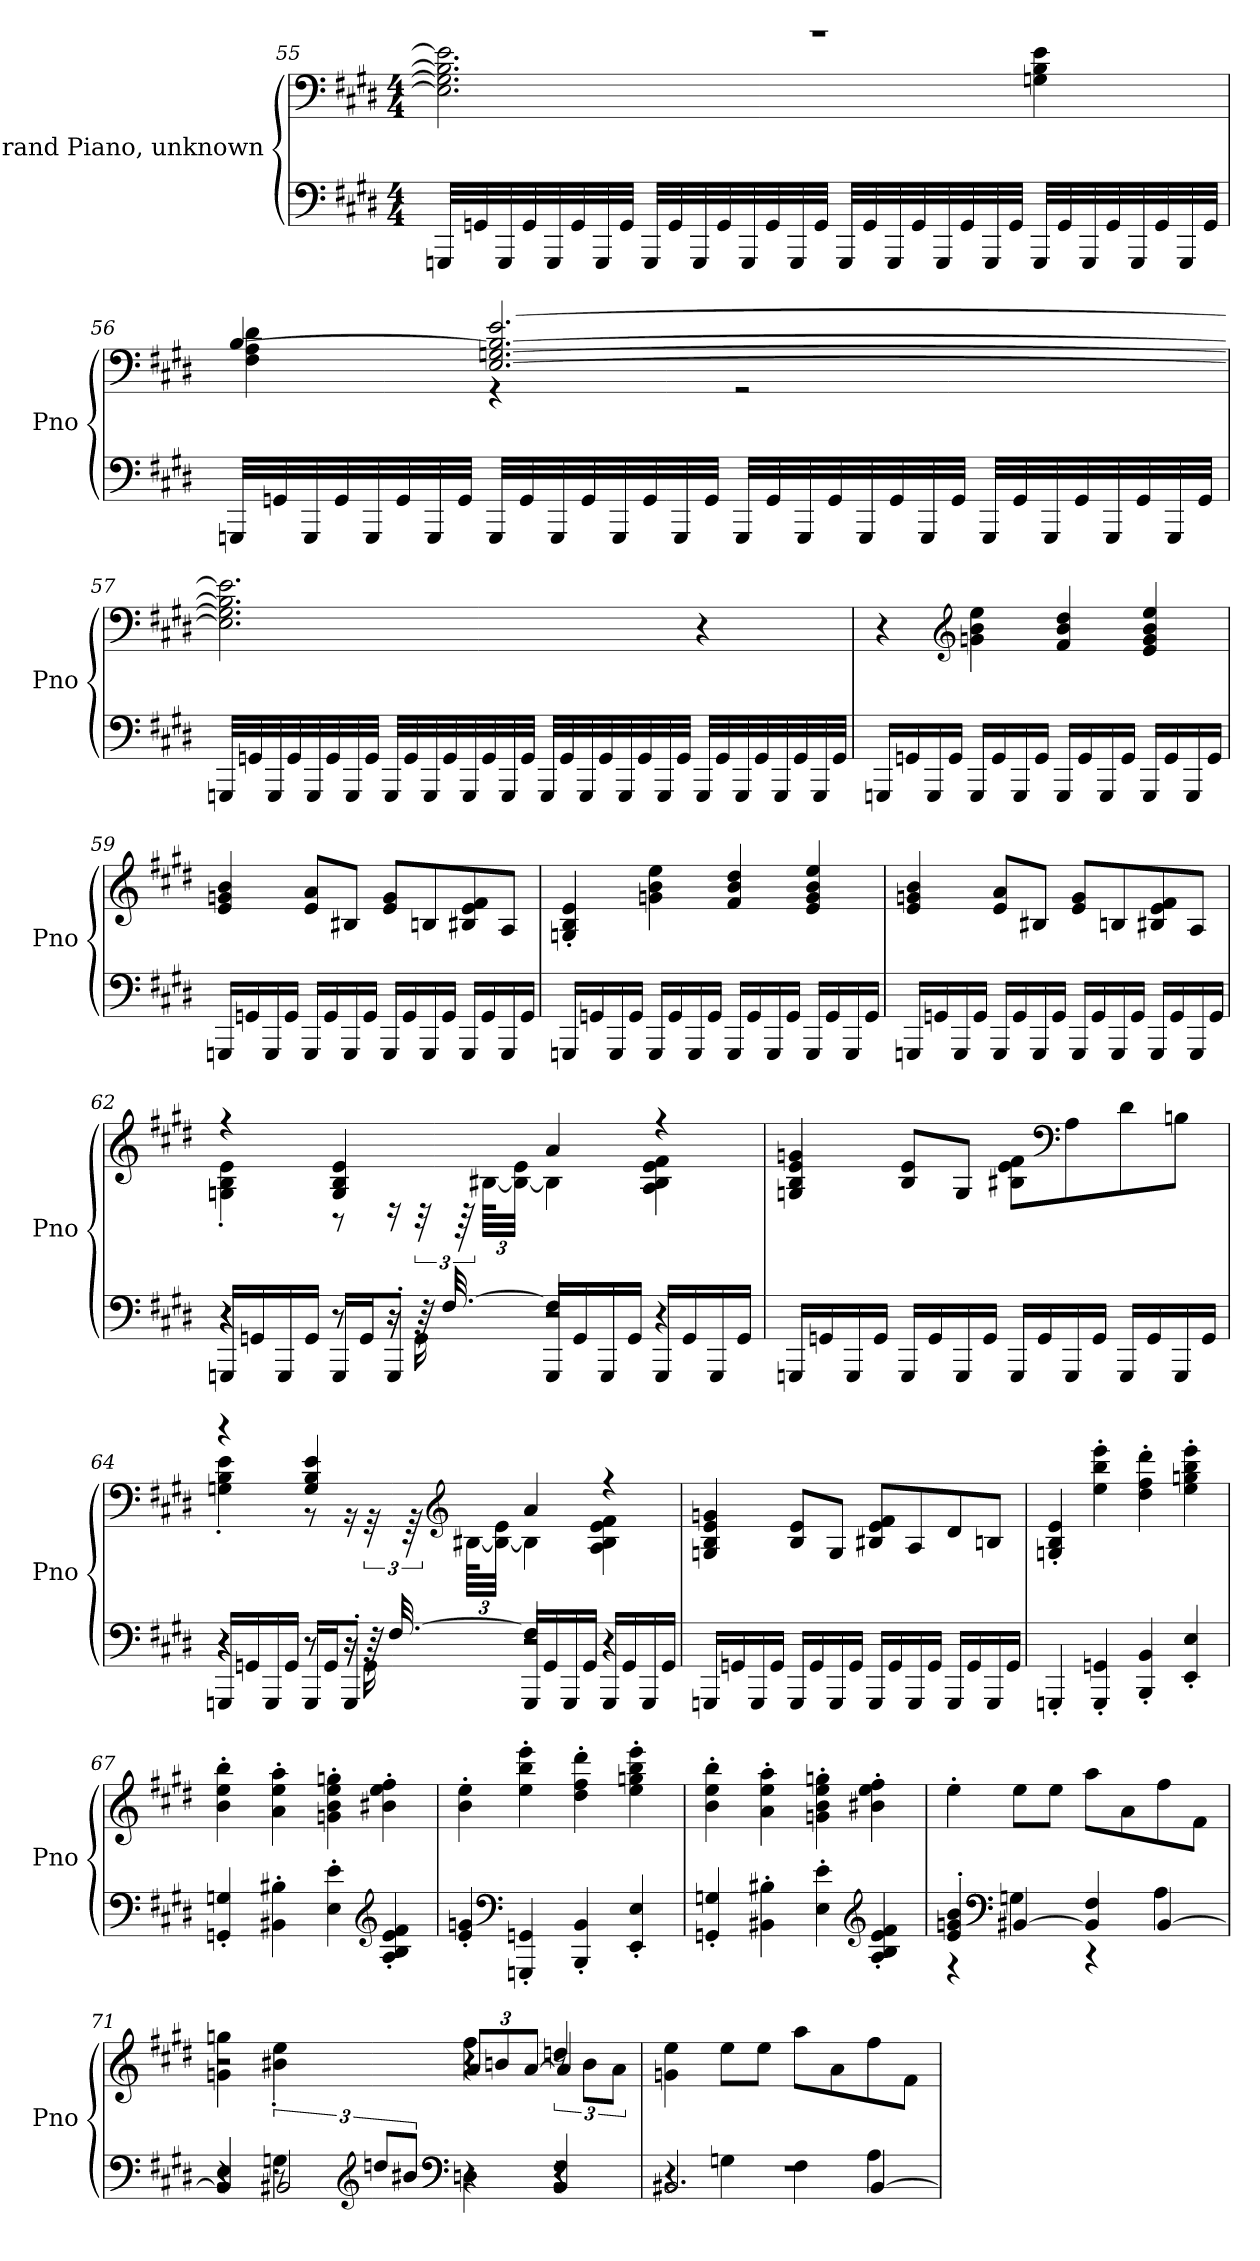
**kern	**kern
*part1	*part1
*staff2	*staff1
*I"Grand Piano, unknown	*
*I'Pno	*
!!LO:LB:g=z
*clefF4	*clefF4
*k[f#c#g#d#]	*k[f#c#g#d#]
*M4/4	*M4/4
=55	=55
*	*^
32GGGn/LLL	1r	2.E\] 2.G\] 2.B\] 2.e\]
32GGn/	.	.
32GGG/	.	.
32GG/	.	.
32GGG/	.	.
32GG/	.	.
32GGG/	.	.
32GG/JJJ	.	.
32GGG/LLL	.	.
32GG/	.	.
32GGG/	.	.
32GG/	.	.
32GGG/	.	.
32GG/	.	.
32GGG/	.	.
32GG/JJJ	.	.
32GGG/LLL	.	.
32GG/	.	.
32GGG/	.	.
32GG/	.	.
32GGG/	.	.
32GG/	.	.
32GGG/	.	.
32GG/JJJ	.	.
32GGG/LLL	.	4Gn\ 4B\ 4e\
32GG/	.	.
32GGG/	.	.
32GG/	.	.
32GGG/	.	.
32GG/	.	.
32GGG/	.	.
32GG/JJJ	.	.
!!LO:LB:g=z	!!
=56	=56	=56
32GGGn/LLL	[4B/	4F#\ 4A\ 4d#\
32GGn/	.	.
32GGG/	.	.
32GG/	.	.
32GGG/	.	.
32GG/	.	.
32GGG/	.	.
32GG/JJJ	.	.
32GGG/LLL	[2.E/ [2.Gn/ 2.B/_ [2.e/	4r
32GG/	.	.
32GGG/	.	.
32GG/	.	.
32GGG/	.	.
32GG/	.	.
32GGG/	.	.
32GG/JJJ	.	.
32GGG/LLL	.	2r
32GG/	.	.
32GGG/	.	.
32GG/	.	.
32GGG/	.	.
32GG/	.	.
32GGG/	.	.
32GG/JJJ	.	.
32GGG/LLL	.	.
32GG/	.	.
32GGG/	.	.
32GG/	.	.
32GGG/	.	.
32GG/	.	.
32GGG/	.	.
32GG/JJJ	.	.
*	*v	*v
!!LO:LB:g=z
=57	=57
32GGGn/LLL	2.E\] 2.G\] 2.B\] 2.e\]
32GGn/	.
32GGG/	.
32GG/	.
32GGG/	.
32GG/	.
32GGG/	.
32GG/JJJ	.
32GGG/LLL	.
32GG/	.
32GGG/	.
32GG/	.
32GGG/	.
32GG/	.
32GGG/	.
32GG/JJJ	.
32GGG/LLL	.
32GG/	.
32GGG/	.
32GG/	.
32GGG/	.
32GG/	.
32GGG/	.
32GG/JJJ	.
32GGG/LLL	4r
32GG/	.
32GGG/	.
32GG/	.
32GGG/	.
32GG/	.
32GGG/	.
32GG/JJJ	.
!!LO:LB:g=z
=58	=58
16GGGn/LL	4r
16GGn/	.
16GGG/	.
16GG/JJ	.
*	*clefG2
16GGG/LL	4gn\ 4b\ 4ee\
16GG/	.
16GGG/	.
16GG/JJ	.
16GGG/LL	4f#/ 4b/ 4dd#/
16GG/	.
16GGG/	.
16GG/JJ	.
16GGG/LL	4e/ 4g/ 4b/ 4ee/
16GG/	.
16GGG/	.
16GG/JJ	.
=59	=59
16GGGn/LL	4e/ 4gn/ 4b/
16GGn/	.
16GGG/	.
16GG/JJ	.
16GGG/LL	8e/ 8a/L
16GG/	.
16GGG/	8B#X/J
16GG/JJ	.
16GGG/LL	8e/ 8g/L
16GG/	.
16GGG/	8Bn/
16GG/JJ	.
16GGG/LL	8B#X/ 8e/ 8f#/
16GG/	.
16GGG/	8A/J
16GG/JJ	.
!!LO:LB:g=z
=60	=60
16GGGn/LL	4Gn/' 4B/' 4e/'
16GGn/	.
16GGG/	.
16GG/JJ	.
16GGG/LL	4gn\ 4b\ 4ee\
16GG/	.
16GGG/	.
16GG/JJ	.
16GGG/LL	4f#/ 4b/ 4dd#/
16GG/	.
16GGG/	.
16GG/JJ	.
16GGG/LL	4e/ 4g/ 4b/ 4ee/
16GG/	.
16GGG/	.
16GG/JJ	.
=61	=61
16GGGn/LL	4e/ 4gn/ 4b/
16GGn/	.
16GGG/	.
16GG/JJ	.
16GGG/LL	8e/ 8a/L
16GG/	.
16GGG/	8B#X/J
16GG/JJ	.
16GGG/LL	8e/ 8g/L
16GG/	.
16GGG/	8Bn/
16GG/JJ	.
16GGG/LL	8B#X/ 8e/ 8f#/
16GG/	.
16GGG/	8A/J
16GG/JJ	.
!!LO:PB:g=z
=62	=62
*^	*^
*	*^	*	*
4r	4r	16GGGn/LL	4r	4Gn\' 4B\' 4e\'
.	.	16GGn/	.	.
.	.	16GGG/	.	.
.	.	16GG/JJ	.	.
8r	8r	16GGG/LL	4G/ 4B/ 4e/	8r
.	.	16GG/J	.	.
16r	16r	8GGG'/J	.	16r
64r	16GG\	.	.	48r
[32.F#/	.	.	.	.
.	.	.	.	96r
.	.	.	.	[96B#X\KLLL
.	.	.	.	48B#\_ 48e\JJJ
4F#/]	2r	16GGG/LL	4a/	4B#\]
.	.	16GG/	.	.
.	.	16GGG/	.	.
.	.	16GG/JJ	.	.
4r	.	16GGG/LL	4r	4A\ 4B#\ 4e\ 4f#\
.	.	16GG/	.	.
.	.	16GGG/	.	.
.	.	16GG/JJ	.	.
*v	*v	*v	*	*
*	*v	*v
=63	=63
16GGGn/LL	4Gn/ 4B/ 4e/ 4gn/
16GGn/	.
16GGG/	.
16GG/JJ	.
16GGG/LL	8B/ 8e/L
16GG/	.
16GGG/	8G/J
16GG/JJ	.
16GGG/LL	8B#X\ 8e\ 8f#\L
16GG/	.
*	*clefF4
16GGG/	8A\
16GG/JJ	.
16GGG/LL	8d#\
16GG/	.
16GGG/	8Bn\J
16GG/JJ	.
!!LO:LB:g=z
=64	=64
*^	*^
*	*^	*	*
4r	4r	16GGGn/LL	4r	4Gn\' 4B\' 4e\'
.	.	16GGn/	.	.
.	.	16GGG/	.	.
.	.	16GG/JJ	.	.
8r	8r	16GGG/LL	4G/ 4B/ 4e/	8r
.	.	16GG/J	.	.
16r	16r	8GGG'/J	.	16r
64r	16GG\	.	.	48r
[32.F#/	.	.	.	.
.	.	.	.	96r
*	*	*	*clefG2	*
.	.	.	.	[96B#X\KLLL
.	.	.	.	48B#\_ 48e\JJJ
4F#/]	2r	16GGG/LL	4a/	4B#\]
.	.	16GG/	.	.
.	.	16GGG/	.	.
.	.	16GG/JJ	.	.
4r	.	16GGG/LL	4r	4A\ 4B#\ 4e\ 4f#\
.	.	16GG/	.	.
.	.	16GGG/	.	.
.	.	16GG/JJ	.	.
*v	*v	*v	*	*
*	*v	*v
=65	=65
16GGGn/LL	4Gn/ 4B/ 4e/ 4gn/
16GGn/	.
16GGG/	.
16GG/JJ	.
16GGG/LL	8B/ 8e/L
16GG/	.
16GGG/	8G/J
16GG/JJ	.
16GGG/LL	8B#X/ 8e/ 8f#/L
16GG/	.
16GGG/	8A/
16GG/JJ	.
16GGG/LL	8d#/
16GG/	.
16GGG/	8Bn/J
16GG/JJ	.
!!LO:LB:g=z
=66	=66
4GGGn'/	4Gn/' 4B/' 4e/'
4GGG/' 4GGn/'	4ee\' 4bb\' 4eee\'
4BBB/' 4BB/'	4dd#\' 4ff#\' 4ddd#\'
4EE/' 4E/'	4ee\' 4ggn\' 4bb\' 4eee\'
=67	=67
4GGn/' 4Gn/'	4b\' 4ee\' 4bb\'
4BB#X\' 4B#X\'	4a\' 4ee\' 4aa\'
4E\' 4e\'	4gn\' 4b\' 4ee\' 4ggn\'
*clefG2	*
4A/' 4B#/' 4e/' 4f#/'	4b#X\' 4ee\' 4ff#\'
=68	=68
4e/' 4gn/'	4b\' 4ee\'
*clefF4	*
4GGGn/' 4GGn/'	4ee\' 4bb\' 4eee\'
4BBB/' 4BB/'	4dd#\' 4ff#\' 4ddd#\'
4EE/' 4E/'	4ee\' 4ggn\' 4bb\' 4eee\'
=69	=69
4GGn/' 4Gn/'	4b\' 4ee\' 4bb\'
4BB#X\' 4B#X\'	4a\' 4ee\' 4aa\'
4E\' 4e\'	4gn\' 4b\' 4ee\' 4ggn\'
*clefG2	*
4A/' 4B#/' 4e/' 4f#/'	4b#X\' 4ee\' 4ff#\'
=70	=70
*^	*
4e/' 4gn/' 4b/'	4r	4ee'\
*clefF4	*	*
[4BB#X/	4Gn\	8ee\L
.	.	8ee\J
4BB#/] 4F#/	4r	8aa\L
.	.	8a\
[4BB#/	4A\	8ff#\
.	.	8f#\J
!!LO:LB:g=z
=71	=71	=71
*	*^	*^
*	*	*	*	*^
4BB#/] 4E/	4r	4r	2r	4gn\ 4ggn\	2r
12r	4Gn\	2BB#X/	.	4b#X\' 4ee\'	.
*clefG2	*	*	*	*	*
12ddn/L	.	.	.	.	.
12b#X/J	.	.	.	.	.
*clefF4	*	*	*	*	*
*	*	*	*	*	*Xbrackettup
4r	4Dn\	.	4r	4ff#\	12a/L
.	.	.	.	.	12bn/
.	.	.	.	.	[12a/J
*	*	*	*	*brackettup	*
4BB#/ 4F#/	4r	4r	4ddn/	12r	4a/]
.	.	.	.	12b\L	.
.	.	.	.	12a\J	.
*	*	*	*v	*v	*v
=72	=72	=72	=72
1r	4r	2.BB#X/	4gn\ 4ee\
.	4Gn\	.	8ee\L
.	.	.	8ee\J
.	4F#\	.	8aa\L
.	.	.	8a\
.	4A\	[4BB#/	8ff#\
.	.	.	8f#\J
*v	*v	*v	*
=	=
*-	*-
